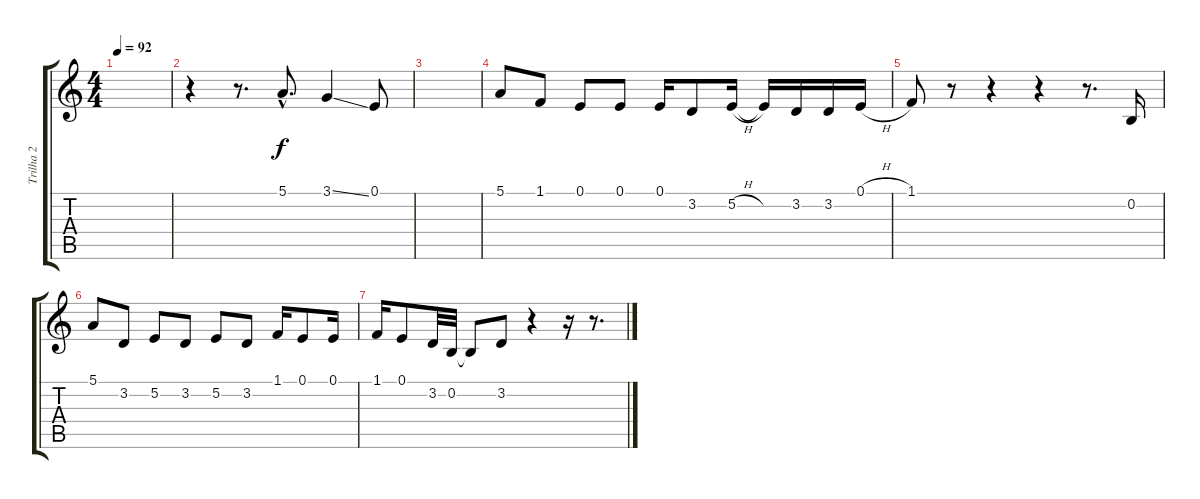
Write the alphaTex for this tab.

\track ("Trilha 2" "Trilha 2") {instrument lead6voice}
\staff {score tabs}
\tuning (E4 B3 G3 D3 A2 E2) {hide}
\ts (4 4)
\tempo 92
\clef g2
\ks c
|
r.4 r.8{d} 5.1{hac}.8{d} 3.1{ss}.4 0.1.8 |
|
5.1.8 1.1.8 0.1.8 0.1.8 0.1.16 3.2.8 5.2{h}.16 5.2{t}.16 3.2.16 3.2.16 0.1{h}.16 |
1.1.8 r.8 r.4 r.4 r.8{d} 0.2.16 |
5.1.8 3.2.8 5.2.8 3.2.8 5.2.8 3.2.8 1.1.16 0.1.8 0.1.16 |
1.1.16 0.1.8 3.2.32 0.2.32 0.2{t}.8 3.2.8 r.4 r.16 r.8{d}
